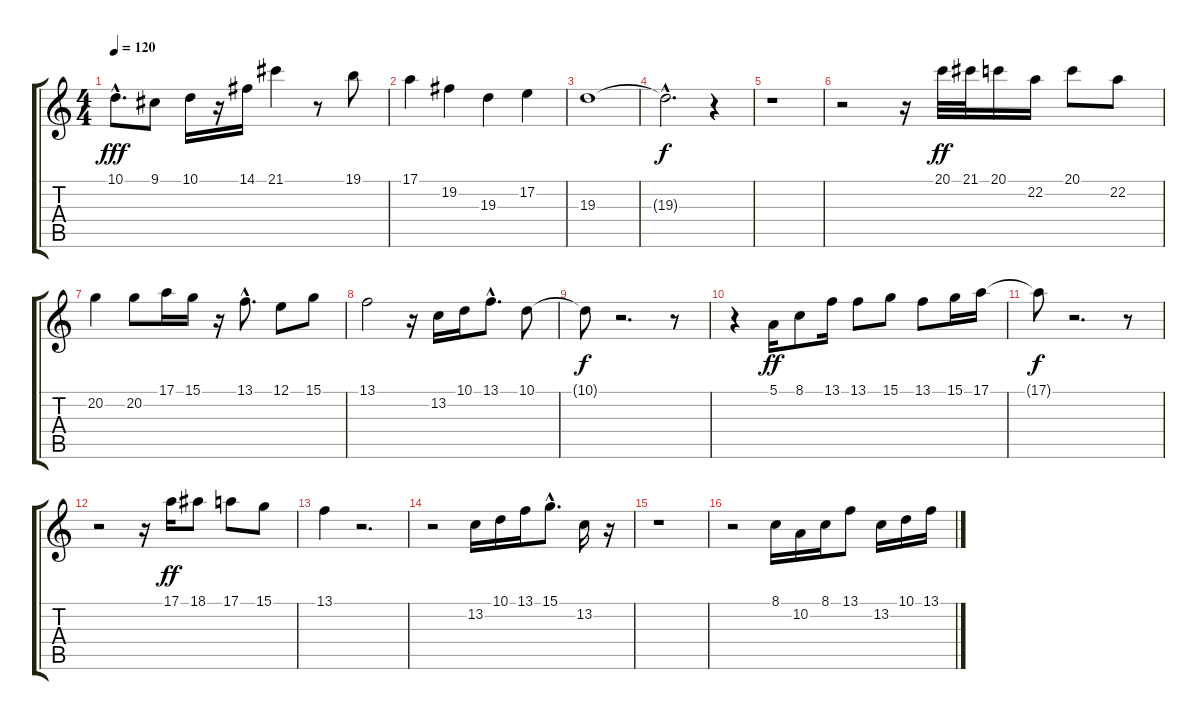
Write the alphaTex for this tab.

\track "" {instrument recorder}
\staff {score tabs}
\tuning (E4 B3 G3 D3 A2 E2) {hide}
\ts (4 4)
\tempo 120
\clef g2
\ks c
10.1{hac}.8{d dy fff} 9.1.8 10.1.16 r.16 14.1.16 21.1.4 r.8 19.1.8 |
17.1.4 19.2.4 19.3.4 17.2.4 |
19.3.1 |
19.3{hac t}.2{d dy f} r.4 |
r.1 |
r.2 r.16 20.1.32{dy ff} 21.1.32 20.1.16 22.2.16 20.1.8 22.2.8 |
20.2.4 20.2.8 17.1.16 15.1.16 r.16 13.1{hac}.8{d} 12.1.8 15.1.8 |
13.1.2 r.16 13.2.16 10.1.16 13.1{hac}.8{d} 10.1.8 |
10.1{t}.8{dy f} r.2{d} r.8 |
r.4 5.1.16{dy ff} 8.1.8 13.1.16 13.1.8 15.1.8 13.1.8 15.1.16 17.1.16 |
17.1{t}.8{dy f} r.2{d} r.8 |
r.2 r.16 17.1.16{dy ff} 18.1.8 17.1.8 15.1.8 |
13.1.4 r.2{d} |
r.2 13.2.16 10.1.16 13.1.16 15.1{hac}.8{d} 13.2.16 r.16 |
r.1 |
r.2 8.1.16 10.2.16 8.1.16 13.1.8 13.2.16 10.1.16 13.1.16
